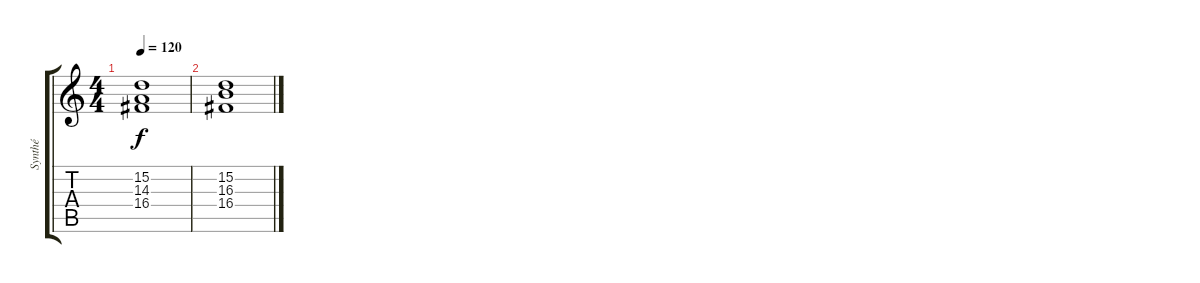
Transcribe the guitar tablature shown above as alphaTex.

\track ("Synthé" "Synthé") {instrument synthstrings1}
\staff {score tabs}
\tuning (E4 B3 G3 D3 A2 E2) {hide}
\ts (4 4)
\tempo 120
\clef g2
\ks c
(15.2 14.3 16.4).1{dy f} |
(15.2 16.3 16.4).1
